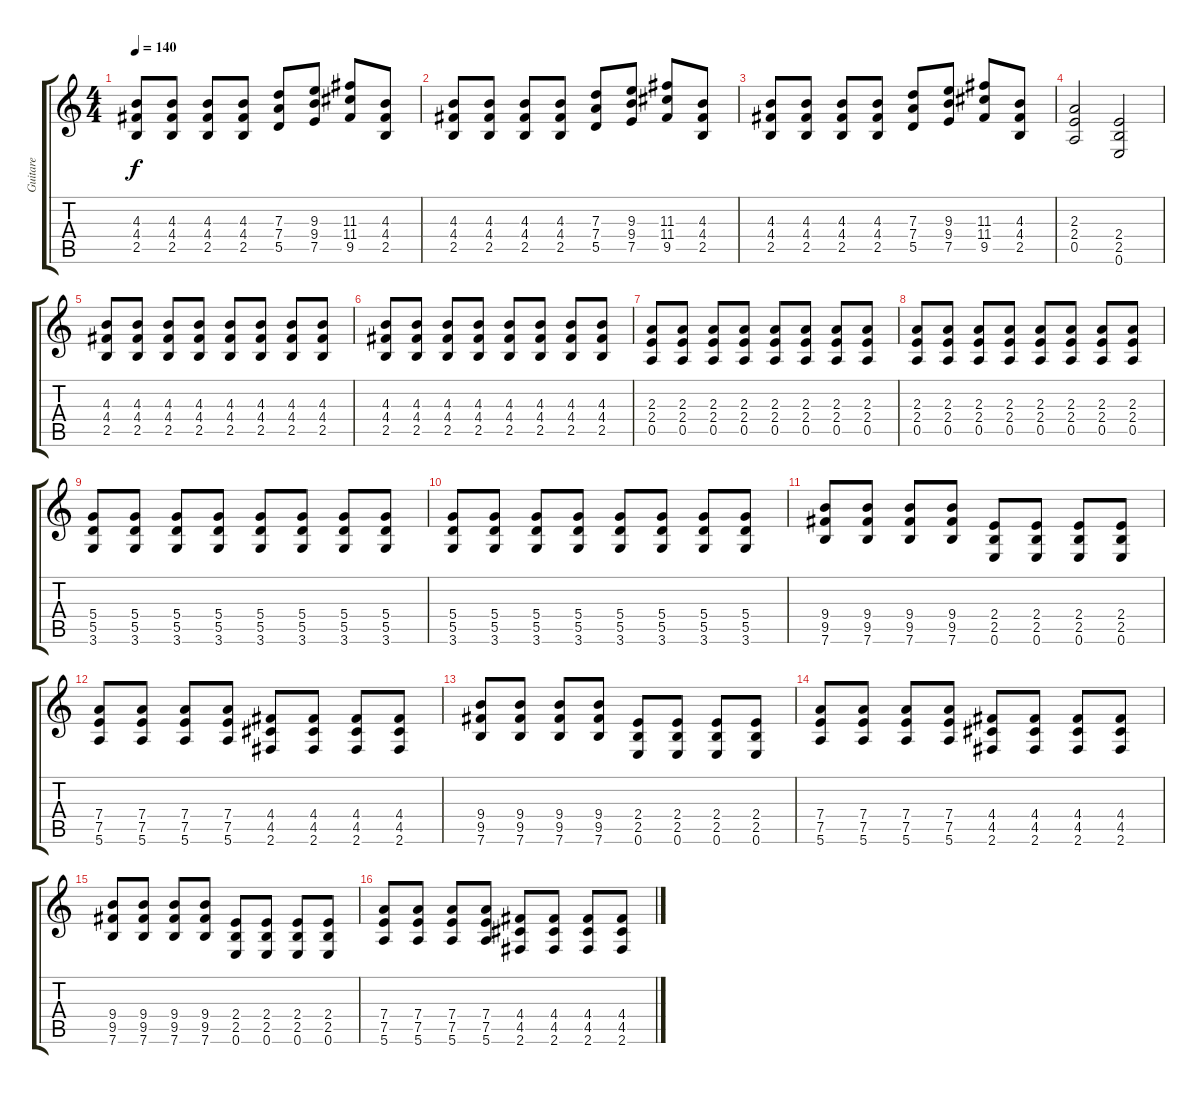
\track ("Guitare" "Guitare") {instrument overdrivenguitar}
\staff {score tabs}
\tuning (E4 B3 G3 D3 A2 E2) {hide}
\ts (4 4)
\tempo 140
\clef g2
\ks c
(4.3 4.4 2.5).8{dy f} (4.3 4.4 2.5).8 (4.3 4.4 2.5).8 (4.3 4.4 2.5).8 (7.3 7.4 5.5).8 (9.3 9.4 7.5).8 (11.3 11.4 9.5).8 (4.3 4.4 2.5).8 |
(4.3 4.4 2.5).8 (4.3 4.4 2.5).8 (4.3 4.4 2.5).8 (4.3 4.4 2.5).8 (7.3 7.4 5.5).8 (9.3 9.4 7.5).8 (11.3 11.4 9.5).8 (4.3 4.4 2.5).8 |
(4.3 4.4 2.5).8 (4.3 4.4 2.5).8 (4.3 4.4 2.5).8 (4.3 4.4 2.5).8 (7.3 7.4 5.5).8 (9.3 9.4 7.5).8 (11.3 11.4 9.5).8 (4.3 4.4 2.5).8 |
(2.3 2.4 0.5).2 (2.4 2.5 0.6).2 |
(4.3 4.4 2.5).8 (4.3 4.4 2.5).8 (4.3 4.4 2.5).8 (4.3 4.4 2.5).8 (4.3 4.4 2.5).8 (4.3 4.4 2.5).8 (4.3 4.4 2.5).8 (4.3 4.4 2.5).8 |
(4.3 4.4 2.5).8 (4.3 4.4 2.5).8 (4.3 4.4 2.5).8 (4.3 4.4 2.5).8 (4.3 4.4 2.5).8 (4.3 4.4 2.5).8 (4.3 4.4 2.5).8 (4.3 4.4 2.5).8 |
(2.3 2.4 0.5).8 (2.3 2.4 0.5).8 (2.3 2.4 0.5).8 (2.3 2.4 0.5).8 (2.3 2.4 0.5).8 (2.3 2.4 0.5).8 (2.3 2.4 0.5).8 (2.3 2.4 0.5).8 |
(2.3 2.4 0.5).8 (2.3 2.4 0.5).8 (2.3 2.4 0.5).8 (2.3 2.4 0.5).8 (2.3 2.4 0.5).8 (2.3 2.4 0.5).8 (2.3 2.4 0.5).8 (2.3 2.4 0.5).8 |
(5.4 5.5 3.6).8 (5.4 5.5 3.6).8 (5.4 5.5 3.6).8 (5.4 5.5 3.6).8 (5.4 5.5 3.6).8 (5.4 5.5 3.6).8 (5.4 5.5 3.6).8 (5.4 5.5 3.6).8 |
(5.4 5.5 3.6).8 (5.4 5.5 3.6).8 (5.4 5.5 3.6).8 (5.4 5.5 3.6).8 (5.4 5.5 3.6).8 (5.4 5.5 3.6).8 (5.4 5.5 3.6).8 (5.4 5.5 3.6).8 |
(9.4 9.5 7.6).8 (9.4 9.5 7.6).8 (9.4 9.5 7.6).8 (9.4 9.5 7.6).8 (2.4 2.5 0.6).8 (2.4 2.5 0.6).8 (2.4 2.5 0.6).8 (2.4 2.5 0.6).8 |
(7.4 7.5 5.6).8 (7.4 7.5 5.6).8 (7.4 7.5 5.6).8 (7.4 7.5 5.6).8 (4.4 4.5 2.6).8 (4.4 4.5 2.6).8 (4.4 4.5 2.6).8 (4.4 4.5 2.6).8 |
(9.4 9.5 7.6).8 (9.4 9.5 7.6).8 (9.4 9.5 7.6).8 (9.4 9.5 7.6).8 (2.4 2.5 0.6).8 (2.4 2.5 0.6).8 (2.4 2.5 0.6).8 (2.4 2.5 0.6).8 |
(7.4 7.5 5.6).8 (7.4 7.5 5.6).8 (7.4 7.5 5.6).8 (7.4 7.5 5.6).8 (4.4 4.5 2.6).8 (4.4 4.5 2.6).8 (4.4 4.5 2.6).8 (4.4 4.5 2.6).8 |
(9.4 9.5 7.6).8 (9.4 9.5 7.6).8 (9.4 9.5 7.6).8 (9.4 9.5 7.6).8 (2.4 2.5 0.6).8 (2.4 2.5 0.6).8 (2.4 2.5 0.6).8 (2.4 2.5 0.6).8 |
(7.4 7.5 5.6).8 (7.4 7.5 5.6).8 (7.4 7.5 5.6).8 (7.4 7.5 5.6).8 (4.4 4.5 2.6).8 (4.4 4.5 2.6).8 (4.4 4.5 2.6).8 (4.4 4.5 2.6).8
